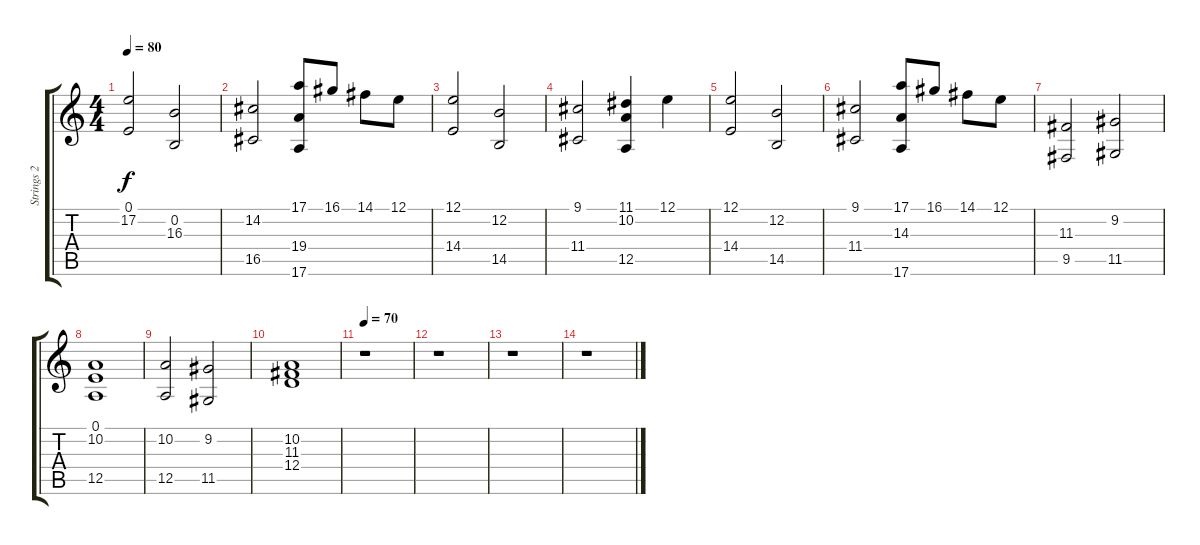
\track ("Strings 2" "Strings 2") {instrument stringensemble2}
\staff {score tabs}
\tuning (E4 B3 G3 D3 A2 E2) {hide}
\ts (4 4)
\tempo 80
\clef g2
\ks c
(0.1 17.2).2{dy f} (0.2 16.3).2 |
(14.2 16.5).2 (17.1 19.4 17.6).8 16.1.8 14.1.8 12.1.8 |
(12.1 14.4).2 (12.2 14.5).2 |
(9.1 11.4).2 (11.1 10.2 12.5).4 12.1.4 |
(12.1 14.4).2 (12.2 14.5).2 |
(9.1 11.4).2 (17.1 14.3 17.6).8 16.1.8 14.1.8 12.1.8 |
(11.3 9.5).2 (9.2 11.5).2 |
(0.1 10.2 12.5).1 |
(10.2 12.5).2 (9.2 11.5).2 |
(10.2 11.3 12.4).1 |
\tempo 70
r.1 |
r.1 |
r.1 |
r.1
